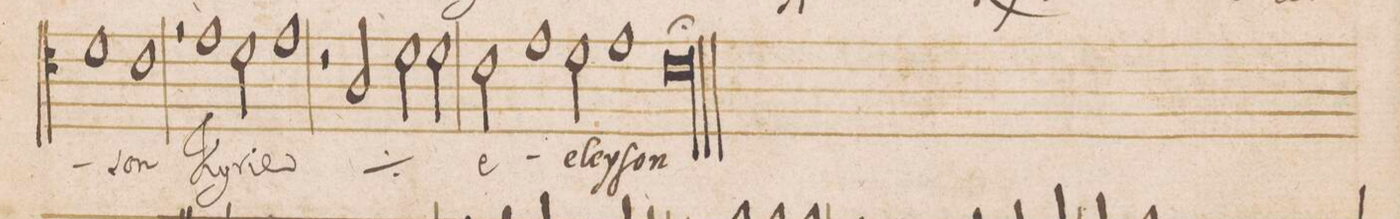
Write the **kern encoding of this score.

**kern	**text
*I"ALTVS	*
*clefC4	*
*k[]	*
*met(C|)	*
*M2\1	*
1d	.
1c	-son
=32-	=32-
2r	.
1e	Ky-
2d\	-ri-
=33-	=33-
1e	-e
2r	.
*	*ij
2A/	Ky-
=34-	=34-
2d\	-ri-
2d\	-e
*	*Xij
2c\	e-
1e\	.
=35-	=35-
2d\	-ley-
1e	-ſon
=36-	=36-
0cl;>	.
=-	=-
*-	*-
